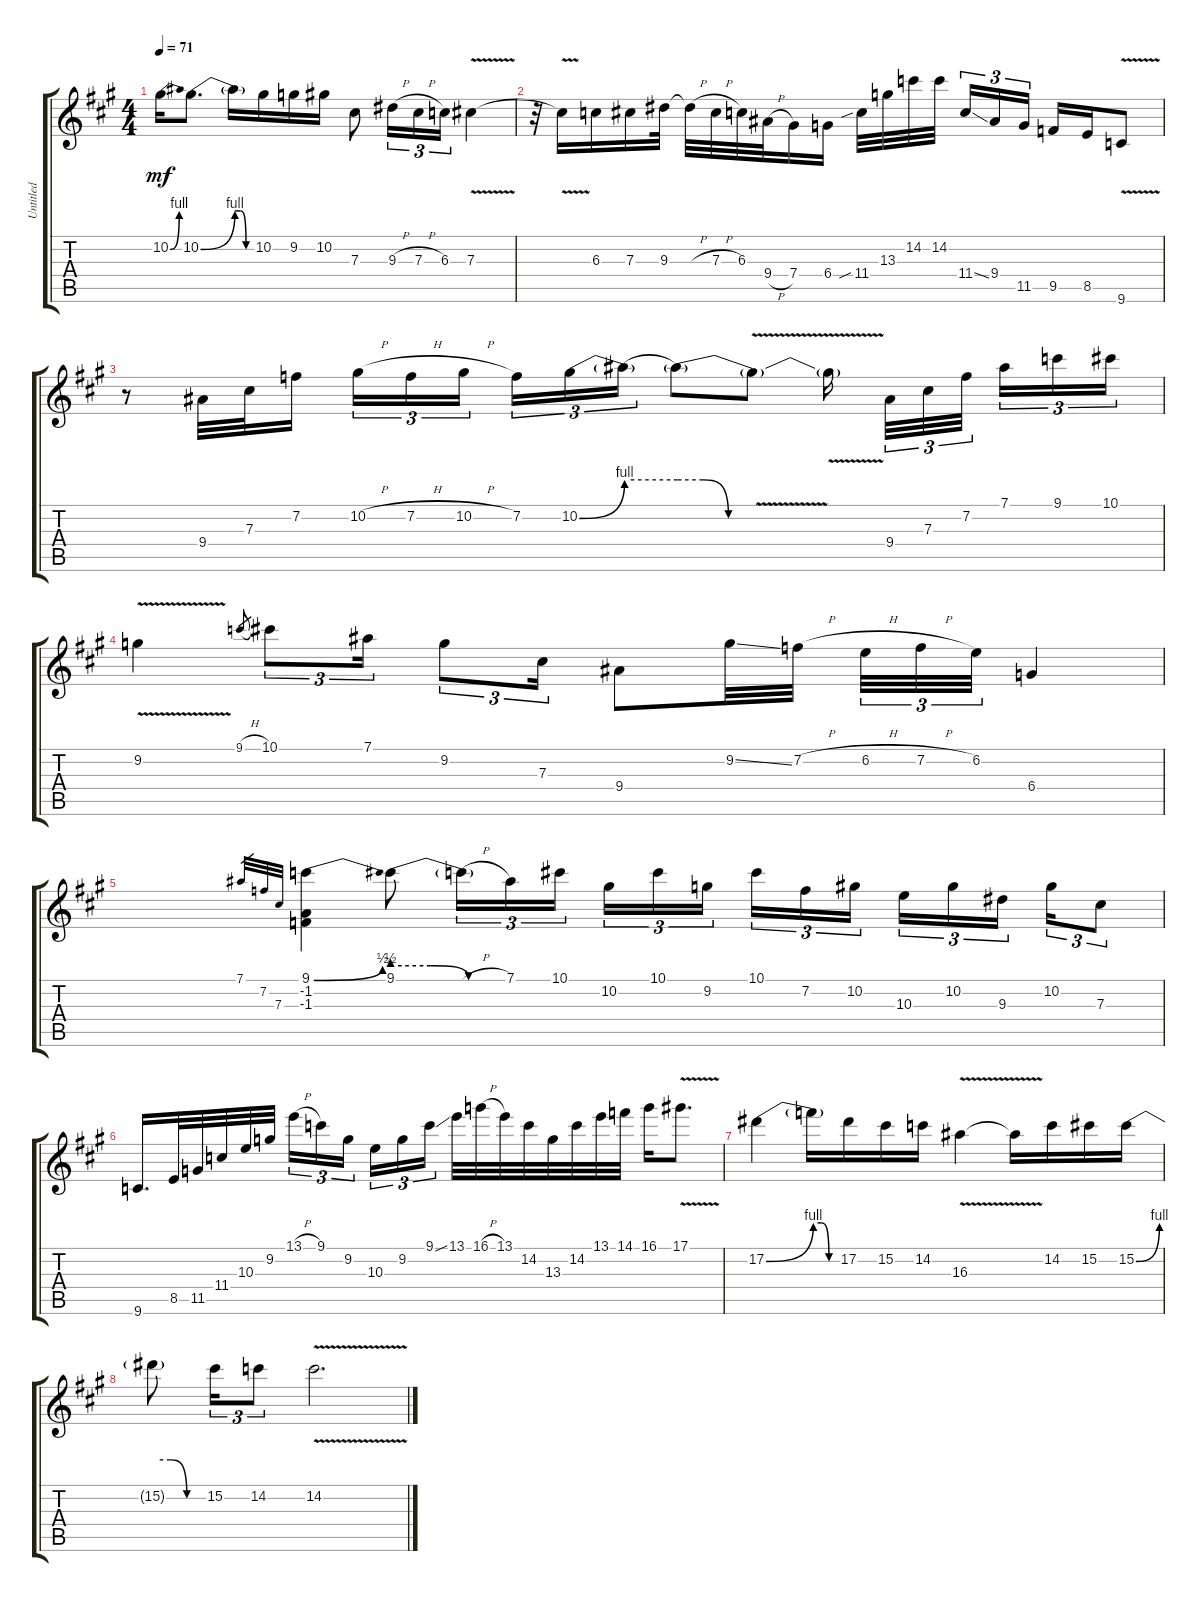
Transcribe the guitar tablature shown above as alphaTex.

\track ("Untitled" "Untitled") {instrument distortionguitar}
\staff {score tabs}
\tuning (Eb4 Bb3 Gb3 Db3 Ab2 Eb2) {hide}
\ts (4 4)
\tempo 71
\clef g2
\ks a
10.2{be (bend 0 0 60 4)}.16{dy mf} 10.2{be (bend 0 0 60 4)}.8{d} 10.2{be (custom 0 4 20 4 40 0 60 0) t}.16 10.2.16 9.2.16 10.2.16 7.3.8 9.3{h}.16{tu (3 2)} 7.3{h}.16{tu (3 2)} 6.3.16{tu (3 2)} 7.3{v}.4 |
r.32 7.3{v t}.16 6.3.16 7.3.16 9.3.32 9.3{h t}.32 7.3{h}.32 6.3.32 9.4{h}.32 7.4.16 6.4.16 11.4{sib}.32 13.3.32 14.2.32 14.2.32{beam splitsecondary} 11.4{ss}.16{tu (3 2)} 9.4.16{tu (3 2)} 11.5.16{tu (3 2)} 9.5.16 8.5.16 9.6{v}.8 |
r.8 9.4.32 7.3.32 7.2.16 10.2{h}.16{tu (3 2)} 7.2{h}.16{tu (3 2)} 10.2{h}.16{tu (3 2) beam splitsecondary} 7.2.16{tu (3 2)} 10.2{be (bend 0 0 60 4)}.16{tu (3 2)} 10.2{be (hold 0 4 60 4) t}.16{tu (3 2)} 10.2{be (custom 0 4 20 4 40 0 60 0) t}.8 10.2{v t}.8 10.2{v t}.16{beam splitsecondary} 9.4.32{tu (3 2)} 7.3.32{tu (3 2)} 7.2.32{tu (3 2) beam splitsecondary} 7.1.16{tu (3 2)} 9.1.16{tu (3 2)} 10.1.16{tu (3 2)} |
9.2{v}.4 9.1{h}.8{gr} 10.1.8{tu (3 2)} 7.1.16{tu (3 2)} 9.2.8{tu (3 2)} 7.3.16{tu (3 2)} 9.4.8 9.2{ss}.32 7.2{h}.32{beam splitsecondary} 6.2{h}.32{tu (3 2)} 7.2{h}.32{tu (3 2)} 6.2.32{tu (3 2)} 6.4.4 |
7.1.32{gr} 7.2.32{gr} 7.3.32{gr} (9.1{be (bend 0 0 60 2)} -1.2 -1.3).4 9.1{be (custom 0 2 20 2 40 0 60 0)}.8 9.1{h t}.16{tu (3 2)} 7.1.16{tu (3 2)} 10.1.16{tu (3 2)} 10.2.16{tu (3 2)} 10.1.16{tu (3 2)} 9.2.16{tu (3 2) beam splitsecondary} 10.1.16{tu (3 2)} 7.2.16{tu (3 2)} 10.2.16{tu (3 2)} 10.3.16{tu (3 2)} 10.2.16{tu (3 2)} 9.3.16{tu (3 2) beam splitsecondary} 10.2.16{tu (3 2)} 7.3.8{tu (3 2)} |
9.6.16{d} 8.5.32 11.5.32 11.4.32 10.3.32 9.2.32 13.1{h}.16{tu (3 2)} 9.1.16{tu (3 2)} 9.2.16{tu (3 2) beam splitsecondary} 10.3.16{tu (3 2)} 9.2.16{tu (3 2)} 9.1{ss}.16{tu (3 2)} 13.1.32 16.1{h}.32 13.1.32 14.2.32 13.3.32 14.2.32 13.1.32 14.1.32 16.1.16 17.1{v}.8{d} |
17.2{be (bend 0 0 60 4)}.4 17.2{be (custom 0 4 20 4 40 0 60 0) t}.16 17.2.16 15.2.16 14.2.16 16.3{v}.4 16.3{v t}.16 14.2.16 15.2.16 15.2{be (bend 0 0 60 4)}.16 |
15.2{be (custom 0 4 20 4 40 0 60 0) t}.8 15.2.16{tu (3 2)} 14.2.8{tu (3 2)} 14.2{v}.2{d}
